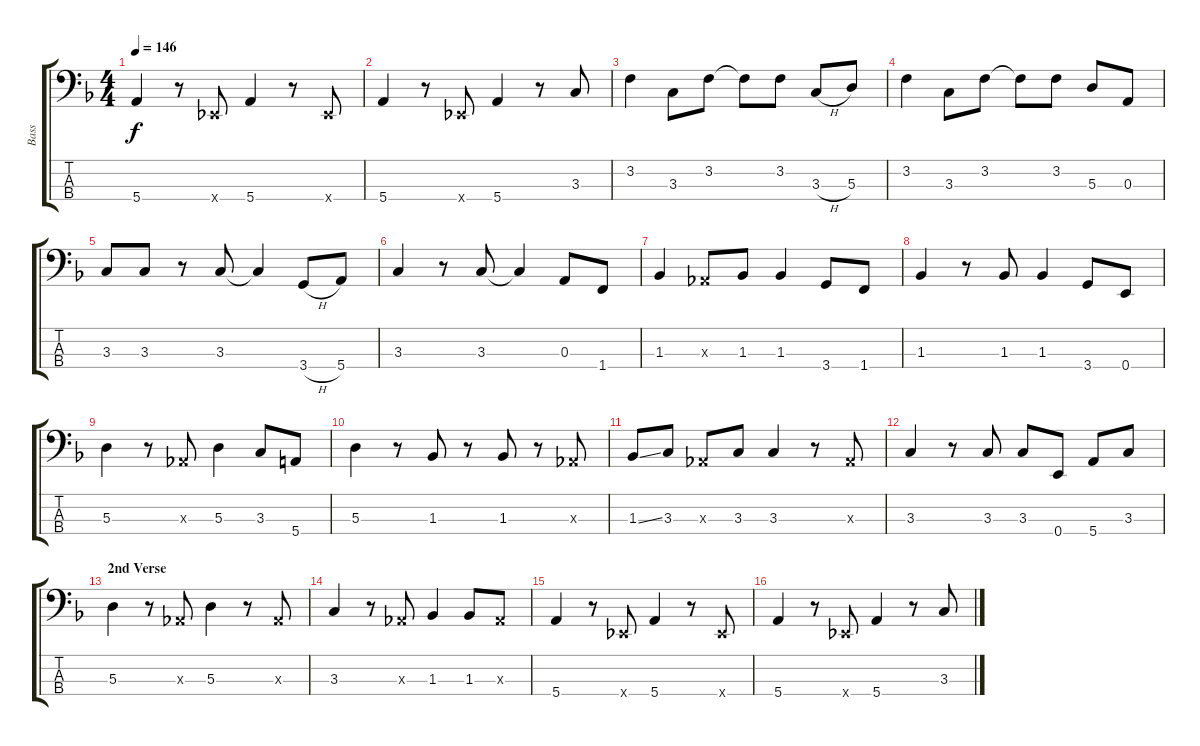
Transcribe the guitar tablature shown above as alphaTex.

\track ("Bass" "Bass") {instrument electricbassfinger}
\staff {score tabs}
\tuning (G2 D2 A1 E1) {hide}
\ts (4 4)
\tempo 146
\clef f4
\ks f
5.4.4{dy f} r.8 -1.4{x}.8 5.4.4 r.8 -1.4{x}.8 |
5.4.4 r.8 -1.4{x}.8 5.4.4 r.8 3.3.8 |
3.2.4 3.3.8 3.2.8 3.2{t}.8 3.2.8 3.3{h}.8 5.3.8 |
3.2.4 3.3.8 3.2.8 3.2{t}.8 3.2.8 5.3.8 0.3.8 |
3.3.8 3.3.8 r.8 3.3.8 3.3{t}.4 3.4{h}.8 5.4.8 |
3.3.4 r.8 3.3.8 3.3{t}.4 0.3.8 1.4.8 |
1.3.4 -1.3{x}.8 1.3.8 1.3.4 3.4.8 1.4.8 |
1.3.4 r.8 1.3.8 1.3.4 3.4.8 0.4.8 |
5.3.4 r.8 -1.3{x}.8 5.3.4 3.3.8 5.4.8 |
5.3.4 r.8 1.3.8 r.8 1.3.8 r.8 -1.3{x}.8 |
1.3{ss}.8 3.3.8 -1.3{x}.8 3.3.8 3.3.4 r.8 -1.3{x}.8 |
3.3.4 r.8 3.3.8 3.3.8 0.4.8 5.4.8 3.3.8 |
\section ("" "2nd Verse")
5.3.4 r.8 -1.3{x}.8 5.3.4 r.8 -1.3{x}.8 |
3.3.4 r.8 -1.3{x}.8 1.3.4 1.3.8 -1.3{x}.8 |
5.4.4 r.8 -1.4{x}.8 5.4.4 r.8 -1.4{x}.8 |
5.4.4 r.8 -1.4{x}.8 5.4.4 r.8 3.3.8
